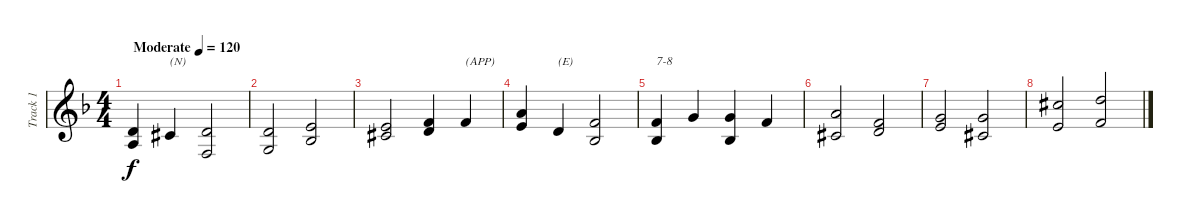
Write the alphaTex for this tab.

\track ("Track 1" "Track 1") {instrument acousticgrandpiano}
\staff {score}
\tuning (E4 B3 G3 D3 A2 E2) {hide}
\ts (4 4)
\tempo (120 "Moderate")
\clef g2
\ks f
(3.2 2.3).4{dy f instrument acousticgrandpiano} 2.2{acc #}.4{txt "(N)"} (3.2 3.4).2 |
(3.2 0.3).2 (0.1 3.3).2 |
(0.1 2.2{acc #}).2 (1.1 3.2).4 1.1.4{txt "(APP)"} |
(5.1 5.2).4 3.2.4{txt "(E)"} (1.1 3.3).2 |
(1.1 3.3).4{txt "7-8"} 3.1.4 (8.2 3.3).4 1.1.4 |
(5.1 2.2{acc #}).2 (1.1 3.2).2 |
(0.1 8.2).2 (3.1 6.3{acc #}).2 |
(9.1{acc #} 5.2).2 (10.1 6.2).2
